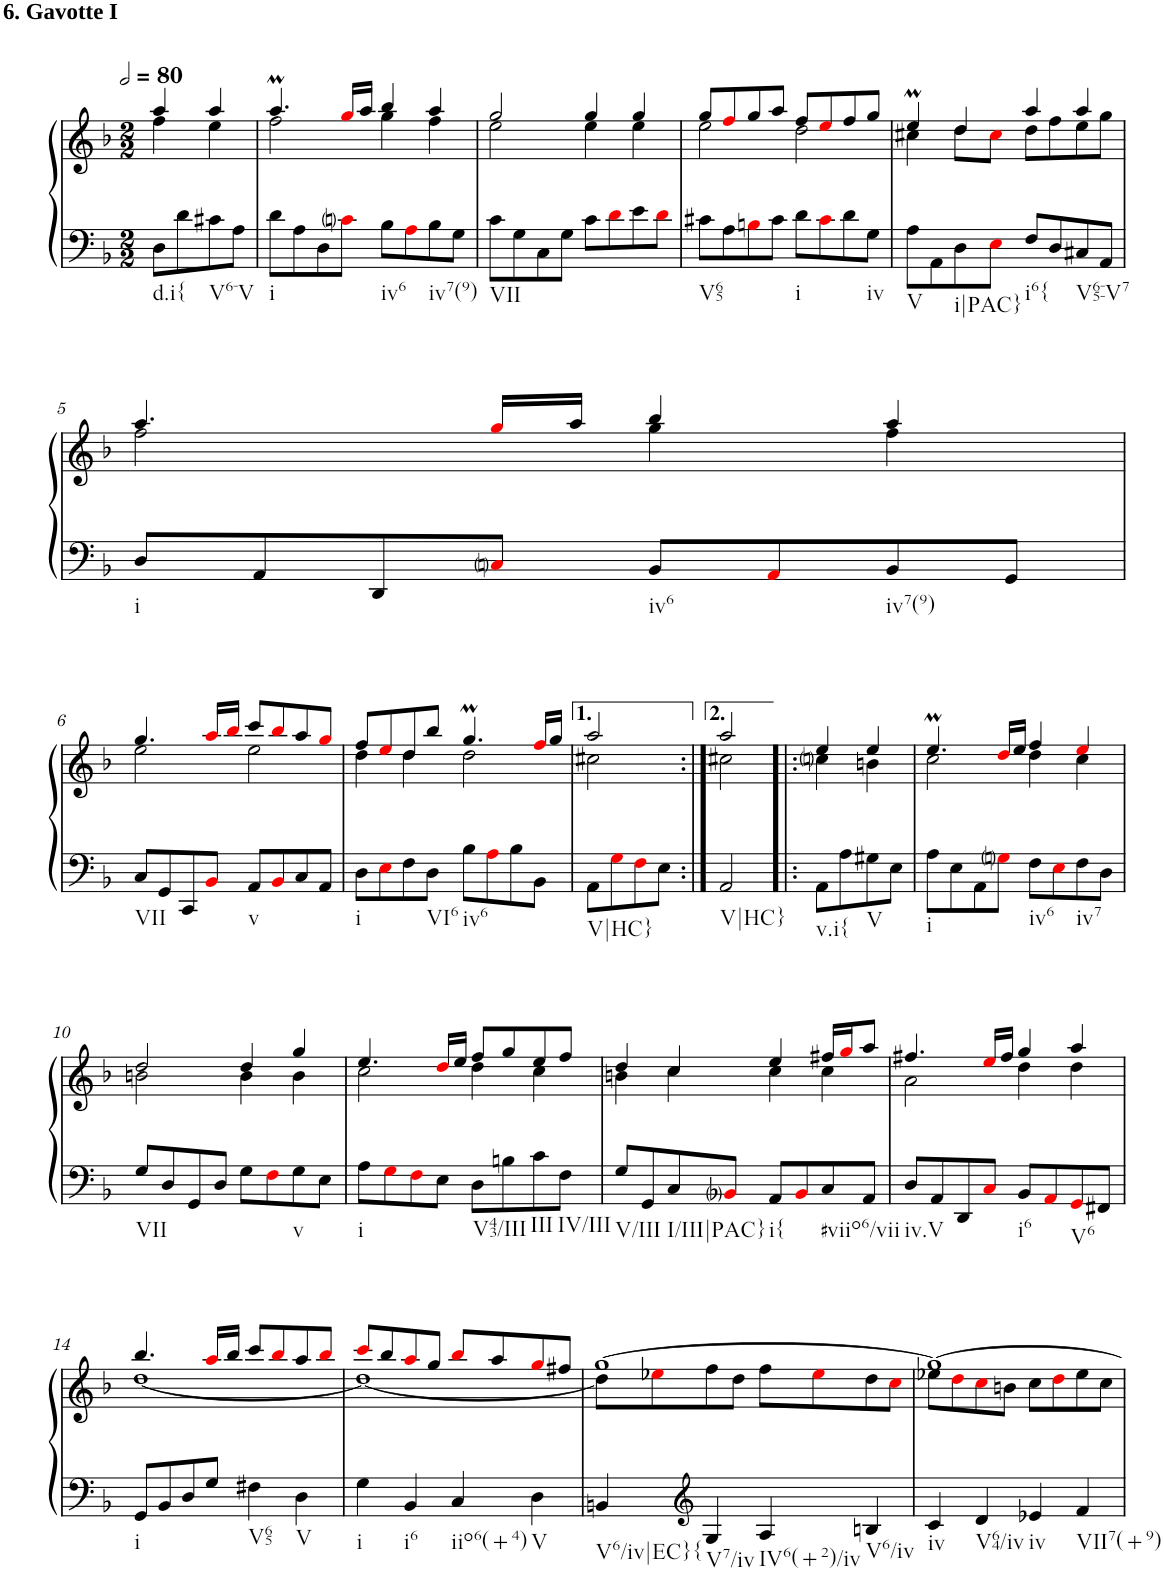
**kern	**kern
*part1	*part1
*staff2	*staff1
*I"Midi_2	*
*clefF4	*clefG2
*k[b-]	*k[b-]
*M2/2	*M2/2
*MM160	*MM160
=	=
*	*^
!	!LO:TX:a:B:t=6. Gavotte I	!
!LO:TX:b:t=d.i{	!	!
8D\L	4aa/	4ff\
8d\	.	.
!LO:TX:b:t=V6-V	!	!
8c#X\	4aa/	4ee\
8A\J	.	.
=1	=1	=1
!LO:TX:b:t=i	!	!
8d\L	4.aam/	2ff\
8A\	.	.
8D\	.	.
8cnij\J	16ggj/LL	.
.	16aa/JJ	.
!LO:TX:b:t=iv6	!	!
8B-\L	4bb-/	4gg\
8Aj\	.	.
!LO:TX:b:t=iv7(9)	!	!
8B-\	4aa/	4ff\
8G\J	.	.
=2	=2	=2
!LO:TX:b:t=VII	!	!
8c\L	2gg/	2ee\
8G\	.	.
8C\	.	.
8G\J	.	.
8c\L	4gg/	4ee\
8dj\	.	.
8e\	4gg/	4ee\
8dj\J	.	.
=3	=3	=3
!LO:TX:b:t=V65	!	!
8c#X\L	8gg/L	2ee\
8A\	8ffj/	.
8Bnj\	8gg/	.
8c#\J	8aa/J	.
!LO:TX:b:t=i	!	!
8d\L	8ff/L	2dd\
8c#j\	8eej/	.
8d\	8ff/	.
!LO:TX:b:t=iv	!	!
8G\J	8gg/J	.
=4	=4	=4
!LO:TX:b:t=V	!	!
8A\L	4eem/	4cc#X\
8AA\	.	.
!LO:TX:b:t=i|PAC}	!	!
8D\	4dd/	8dd\L
8Ej\J	.	8cc#j\J
!LO:TX:b:t=i6{	!	!
8F/L	4aa/	8dd\L
8D/	.	8ff\
!LO:TX:b:t=V65-V7	!	!
8C#X/	4aa/	8ee\
8AA/J	.	8gg\J
!!LO:LB:g=z	!!
=5	=5	=5
!LO:TX:b:t=i	!	!
8D/L	4.aa/	2ff\
8AA/	.	.
8DD/	.	.
8Cnij/J	16ggj/LL	.
.	16aa/JJ	.
!LO:TX:b:t=iv6	!	!
8BB-/L	4bb-/	4gg\
8AAj/	.	.
!LO:TX:b:t=iv7(9)	!	!
8BB-/	4aa/	4ff\
8GG/J	.	.
!!LO:LB:g=z	!!
=6	=6	=6
!LO:TX:b:t=VII	!	!
8C/L	4.gg/	2ee\
8GG/	.	.
8CC/	.	.
8BB-j/J	16aaj/LL	.
.	16bb-j/JJ	.
!LO:TX:b:t=v	!	!
8AA/L	8ccc/L	2ee\
8BB-j/	8bb-j/	.
8C/	8aa/	.
8AA/J	8ggj/J	.
=7	=7	=7
!LO:TX:b:t=i	!	!
8D\L	8ff/L	4dd\
8Ej\	8eej/	.
8F\	8dd/	4dd\
!LO:TX:b:t=VI6	!	!
8D\J	8bb-/J	.
!LO:TX:b:t=iv6	!	!
8B-\L	4.ggM/	2dd\
8Aj\	.	.
8B-\	.	.
8BB-\J	16ffj/LL	.
.	16gg/JJ	.
=8	=8	=8
!LO:TX:b:t=V|HC}	!	!
8AA\L	2aa/	2cc#X\
8Gj\	.	.
8Fj\	.	.
8E\J	.	.
=8X1:|!	=8X1:|!	=8X1:|!
!LO:TX:b:t=V|HC}	!	!
2AA/	2aa/	2cc#X\
=8X2!|:	=8X2!|:	=8X2!|:
!LO:TX:b:t=v.i{	!	!
8AA\L	4ee/	4ccni\
8A\	.	.
!LO:TX:b:t=V	!	!
8G#X\	4ee/	4bn\
8E\J	.	.
=9	=9	=9
!LO:TX:b:t=i	!	!
8A\L	4.eem/	2cc\
8E\	.	.
8AA\	.	.
8Gnij\J	16ddj/LL	.
.	16ee/JJ	.
!LO:TX:b:t=iv6	!	!
8F\L	4ff/	4dd\
8Ej\	.	.
!LO:TX:b:t=iv7	!	!
8F\	4eej/	4cc\
8D\J	.	.
!!LO:LB:g=z	!!
=10	=10	=10
!LO:TX:b:t=VII	!	!
8G/L	2dd/	2bn\
8D/	.	.
8GG/	.	.
8D/J	.	.
8G\L	4dd/	4b\
8Fj\	.	.
!LO:TX:b:t=v	!	!
8G\	4gg/	4b\
8E\J	.	.
=11	=11	=11
!LO:TX:b:t=i	!	!
8A\L	4.ee/	2cc\
8Gj\	.	.
8Fj\	.	.
8E\J	16ddj/LL	.
.	16ee/JJ	.
!LO:TX:b:t=V43/III	!	!
8D\L	8ff/L	4dd\
8Bn\	8gg/	.
!LO:TX:b:t=III	!	!
8c\	8ee/	4cc\
!LO:TX:b:t=IV/III	!	!
8F\J	8ff/J	.
=12	=12	=12
!LO:TX:b:t=V/III	!	!
8G/L	4dd/	4bn\
8GG/	.	.
!LO:TX:b:t=I/III|PAC}	!	!
8C/	4cc/	4cc\
8BB-ij/J	.	.
!LO:TX:b:t=i{	!	!
8AA/L	4ee/	4cc\
8BB-j/	.	.
!LO:TX:b:t=#viio6/vii	!	!
8C/	16ff#X/LL	4cc\
.	16ggj/J	.
8AA/J	8aa/J	.
=13	=13	=13
!LO:TX:b:t=iv.V	!	!
8D/L	4.ff#X/	2a\
8AA/	.	.
8DD/	.	.
8Cj/J	16eej/LL	.
.	16ff#/JJ	.
!LO:TX:b:t=i6	!	!
8BB-/L	4gg/	4dd\
8AAj/	.	.
!LO:TX:b:t=V6	!	!
8GGj/	4aa/	4dd\
8FF#X/J	.	.
!!LO:LB:g=z	!!
=14	=14	=14
!LO:TX:b:t=i	!	!
8GG/L	4.bb-/	[1dd
8BB-/	.	.
8D/	.	.
8G/J	16aaj/LL	.
.	16bb-/JJ	.
!LO:TX:b:t=V65	!	!
4F#X\	8ccc/L	.
.	8bb-j/	.
!LO:TX:b:t=V	!	!
4D\	8aa/	.
.	8bb-j/J	.
=15	=15	=15
!LO:TX:b:t=i	!	!
4G\	8cccj/L	1dd_
.	8bb-/	.
!LO:TX:b:t=i6	!	!
4BB-/	8aaj/	.
.	8gg/J	.
!LO:TX:b:t=iio6(+4)	!	!
4C/	8bb-j/L	.
.	8aa/	.
!LO:TX:b:t=V	!	!
4D\	8ggj/	.
.	8ff#X/J	.
=16	=16	=16
!LO:TX:b:t=V6/iv|EC}{	!	!
4BBn/	[1gg	8dd\L]
.	.	8ee-Xj\
*clefG2	*	*
!LO:TX:b:t=V7/iv	!	!
4G/	.	8ff\
.	.	8dd\J
!LO:TX:b:t=IV6(+2)/iv	!	!
4A/	.	8ff\L
.	.	8ee-j\
!LO:TX:b:t=V6/iv	!	!
4Bn/	.	8dd\
.	.	8ccj\J
=17	=17	=17
!LO:TX:b:t=iv	!	!
4c/	1gg_	8ee-X\L
.	.	8ddj\
!LO:TX:b:t=V64/iv	!	!
4d/	.	8ccj\
.	.	8bn\J
!LO:TX:b:t=iv	!	!
4e-X/	.	8cc\L
.	.	8ddj\
!LO:TX:b:t=VII7(+9)	!	!
4f/	.	8ee-\
.	.	8cc\J
*	*v	*v
=	=
*-	*-
